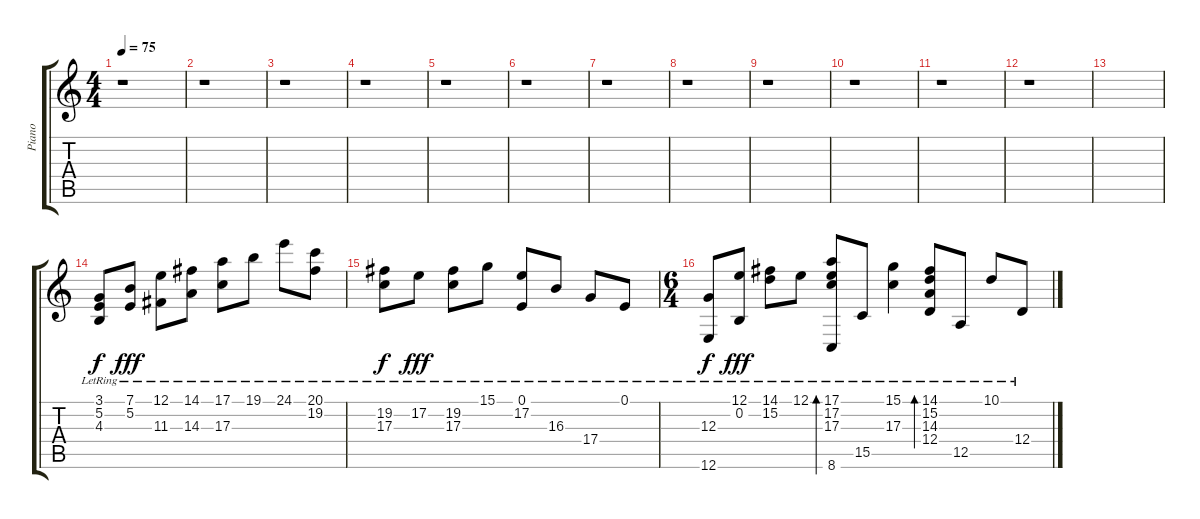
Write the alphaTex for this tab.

\track ("Piano" "Piano") {instrument acousticgrandpiano}
\staff {score tabs}
\tuning (E4 B3 G3 D3 A2 E2) {hide}
\ts (4 4)
\tempo 75
\clef g2
\ks c
r.1{dy fff} |
r.1 |
r.1 |
r.1 |
r.1 |
r.1 |
r.1 |
r.1 |
r.1 |
r.1 |
r.1 |
r.1 |
|
(3.1{lr} 5.2{lr} 4.3{lr}).8{dy f} (7.1{lr} 5.2{lr}).8{dy fff} (12.1{lr} 11.3{lr}).8 (14.1{lr} 14.3{lr}).8 (17.1{lr} 17.3{lr}).8 19.1{lr}.8 24.1{lr}.8 (20.1{lr} 19.2{lr}).8 |
(19.2{lr} 17.3{lr}).8{dy f} 17.2{lr}.8{dy fff} (19.2{lr} 17.3{lr}).8 15.1{lr}.8 (0.1{lr} 17.2{lr}).8 16.3{lr}.8 17.4{lr}.8 0.1{lr}.8 |
\ts (6 4)
(12.3{lr} 12.6{lr}).8{dy f} (12.1{lr} 0.2{lr}).8{dy fff} (14.1{lr} 15.2{lr}).8 12.1{lr}.8 (17.1{lr} 17.2{lr} 17.3{lr} 8.6{lr}).8{bd 60} 15.5{lr}.8 (15.1{lr} 17.3{lr}).4 (14.1{lr} 15.2{lr} 14.3{lr} 12.4{lr}).8{bd 60} 12.5{lr}.8 10.1{lr}.8 12.4{lr}.8
